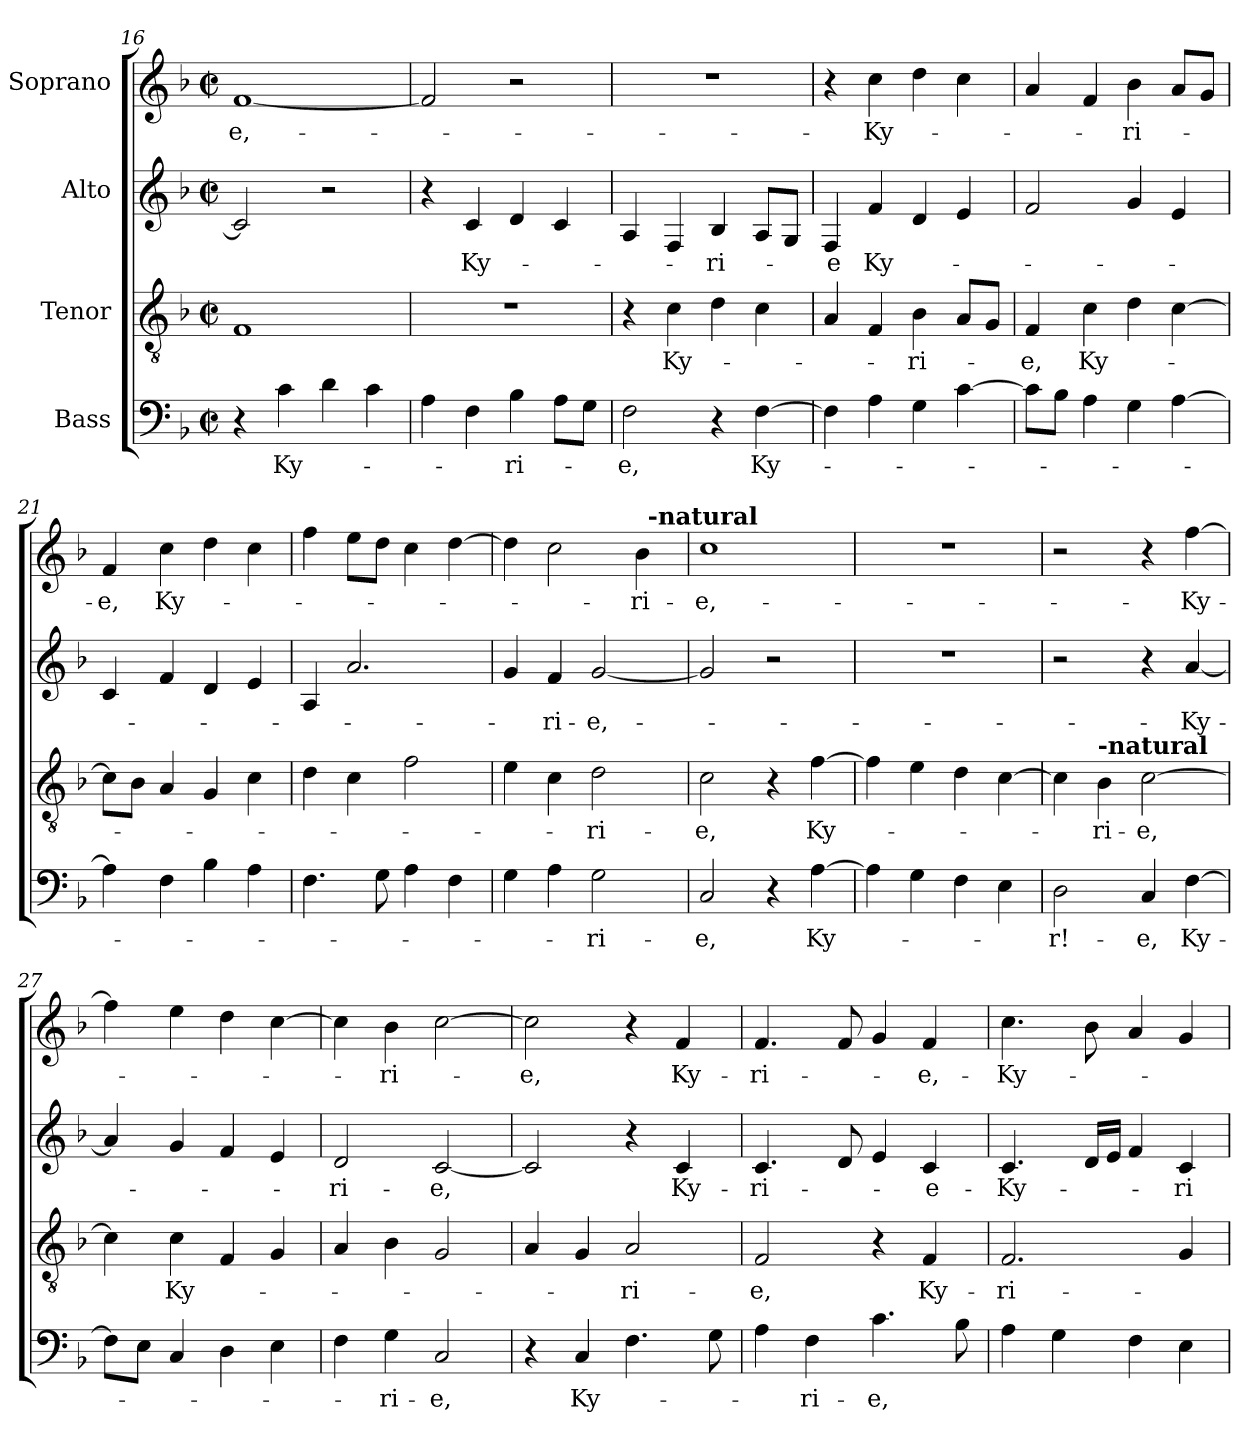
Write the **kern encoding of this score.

**kern	**text	**kern	**text	**kern	**text	**kern	**text
*part4	*part4	*part3	*part3	*part2	*part2	*part1	*part1
*staff4	*staff4	*staff3	*staff3	*staff2	*staff2	*staff1	*staff1
*I"Bass	*	*I"Tenor	*	*I"Alto	*	*I"Soprano	*
*clefF4	*	*clefGv2	*	*clefG2	*	*clefG2	*
*k[b-]	*	*k[b-]	*	*k[b-]	*	*k[b-]	*
*F:	*	*F:	*	*F:	*	*F:	*
*M2/2	*	*M2/2	*	*M2/2	*	*M2/2	*
*met(c|)	*	*met(c|)	*	*met(c|)	*	*met(c|)	*
=16	=16	=16	=16	=16	=16	=16	=16
4r	.	1F	.	2c/]	.	[1f	-e,-
4c\	Ky-	.	.	.	.	.	.
4d\	.	.	.	2r	.	.	.
4c\	.	.	.	.	.	.	.
=17	=17	=17	=17	=17	=17	=17	=17
4A\	.	1r	.	4r	.	2f/]	.
4F\	.	.	.	4c/	Ky-	.	.
4B-\	-ri-	.	.	4d/	.	2r	.
8A\L	.	.	.	4c/	.	.	.
8G\J	.	.	.	.	.	.	.
=18	=18	=18	=18	=18	=18	=18	=18
2F\	-e,	4r	.	4A/	.	1r	.
.	.	4c\	Ky-	4F/	.	.	.
4r	.	4d\	.	4B-/	-ri-	.	.
[4F\	Ky-	4c\	.	8A/L	.	.	.
.	.	.	.	8G/J	.	.	.
!!LO:PB:g=z
=19	=19	=19	=19	=19	=19	=19	=19
4F\]	.	4A/	.	4F/	-e	4r	.
4A\	.	4F/	.	4f/	Ky-	4cc\	-Ky-
4G\	.	4B-\	-ri-	4d/	.	4dd\	.
[4c\	.	8A/L	.	4e/	.	4cc\	.
.	.	8G/J	.	.	.	.	.
=20	=20	=20	=20	=20	=20	=20	=20
8c\L]	.	4F/	-e,	2f/	.	4a/	.
8B-\J	.	.	.	.	.	.	.
4A\	.	4c\	Ky-	.	.	4f/	.
4G\	.	4d\	.	4g/	.	4b-\	-ri-
[4A\	.	[4c\	.	4e/	.	8a/L	.
.	.	.	.	.	.	8g/J	.
=21	=21	=21	=21	=21	=21	=21	=21
4A\]	.	8c\L]	.	4c/	.	4f/	-e,
.	.	8B-\J	.	.	.	.	.
4F\	.	4A/	.	4f/	.	4cc\	Ky-
4B-\	.	4G/	.	4d/	.	4dd\	.
4A\	.	4c\	.	4e/	.	4cc\	.
=22	=22	=22	=22	=22	=22	=22	=22
4.F\	.	4d\	.	4A/	.	4ff\	.
.	.	4c\	.	2.a/	.	8ee\L	.
8G\	.	.	.	.	.	8dd\J	.
4A\	.	2f\	.	.	.	4cc\	.
4F\	.	.	.	.	.	[4dd\	.
=23	=23	=23	=23	=23	=23	=23	=23
*	*	*	*	*	*	*^	*
4G\	.	4e\	.	4g/	.	4dd\]	2ryy	.
4A\	.	4c\	.	4f/	-ri-	2cc\	.	.
2G\	-ri-	2d\	-ri-	[2g/	-e,-	.	4ryy	.
.	.	.	.	.	.	4b-\	32ryy	-ri-
!	!	!	!	!	!	!	!LO:TX:a:B:t=-natural	!
.	.	.	.	.	.	.	8..ryy	.
*	*	*	*	*	*	*v	*v	*
=24	=24	=24	=24	=24	=24	=24	=24
2C/	-e,	2c\	-e,	2g/]	.	1cc	-e,-
4r	.	4r	.	2r	.	.	.
[4A\	Ky-	[4f\	Ky-	.	.	.	.
!!LO:LB:g=z
=25	=25	=25	=25	=25	=25	=25	=25
4A\]	.	4f\]	.	1r	.	1r	.
4G\	.	4e\	.	.	.	.	.
4F\	.	4d\	.	.	.	.	.
4E\	.	[4c\	.	.	.	.	.
=26	=26	=26	=26	=26	=26	=26	=26
2D\	-r!-	4c\]	.	2r	.	2r	.
!	!	!LO:TX:a:B:t=-natural	!	!	!	!	!
.	.	4B-\	-ri-	.	.	.	.
4C/	-e,	[2c\	-e,	4r	.	4r	.
[4F\	Ky-	.	.	[4a/	-Ky-	[4ff\	-Ky-
=27	=27	=27	=27	=27	=27	=27	=27
8F\L]	.	4c\]	.	4a/]	.	4ff\]	.
8E\J	.	.	.	.	.	.	.
4C/	.	4c\	Ky-	4g/	.	4ee\	.
4D\	.	4F/	.	4f/	.	4dd\	.
4E\	.	4G/	.	4e/	.	[4cc\	.
=28	=28	=28	=28	=28	=28	=28	=28
4F\	.	4A/	.	2d/	-ri-	4cc\]	.
4G\	-ri-	4B-\	.	.	.	4b-\	-ri-
2C/	-e,	2G/	.	[2c/	-e,	[2cc\	.
=29	=29	=29	=29	=29	=29	=29	=29
4r	.	4A/	.	2c/]	.	2cc\]	-e,
4C/	Ky-	4G/	.	.	.	.	.
4.F\	.	2A/	-ri-	4r	.	4r	.
.	.	.	.	4c/	Ky-	4f/	Ky-
8G\	.	.	.	.	.	.	.
=30	=30	=30	=30	=30	=30	=30	=30
4A\	.	2F/	-e,	4.c/	-ri-	4.f/	-ri-
4F\	-ri-	.	.	.	.	.	.
.	.	.	.	8d/	.	8f/	.
4.c\	-e,	4r	.	4e/	.	4g/	.
.	.	4F/	Ky-	4c/	-e-	4f/	-e,-
8B-\	.	.	.	.	.	.	.
!!LO:LB:g=z
=31	=31	=31	=31	=31	=31	=31	=31
4A\	.	2.F/	-ri-	4.c/	-Ky-	4.cc\	-Ky-
4G\	.	.	.	.	.	.	.
.	.	.	.	16d/LL	.	8b-\	.
.	.	.	.	16e/JJ	.	.	.
4F\	.	.	.	4f/	.	4a/	.
4E\	.	4G/	.	4c/	-ri-	4g/	.
=	=	=	=	=	=	=	=
*-	*-	*-	*-	*-	*-	*-	*-
